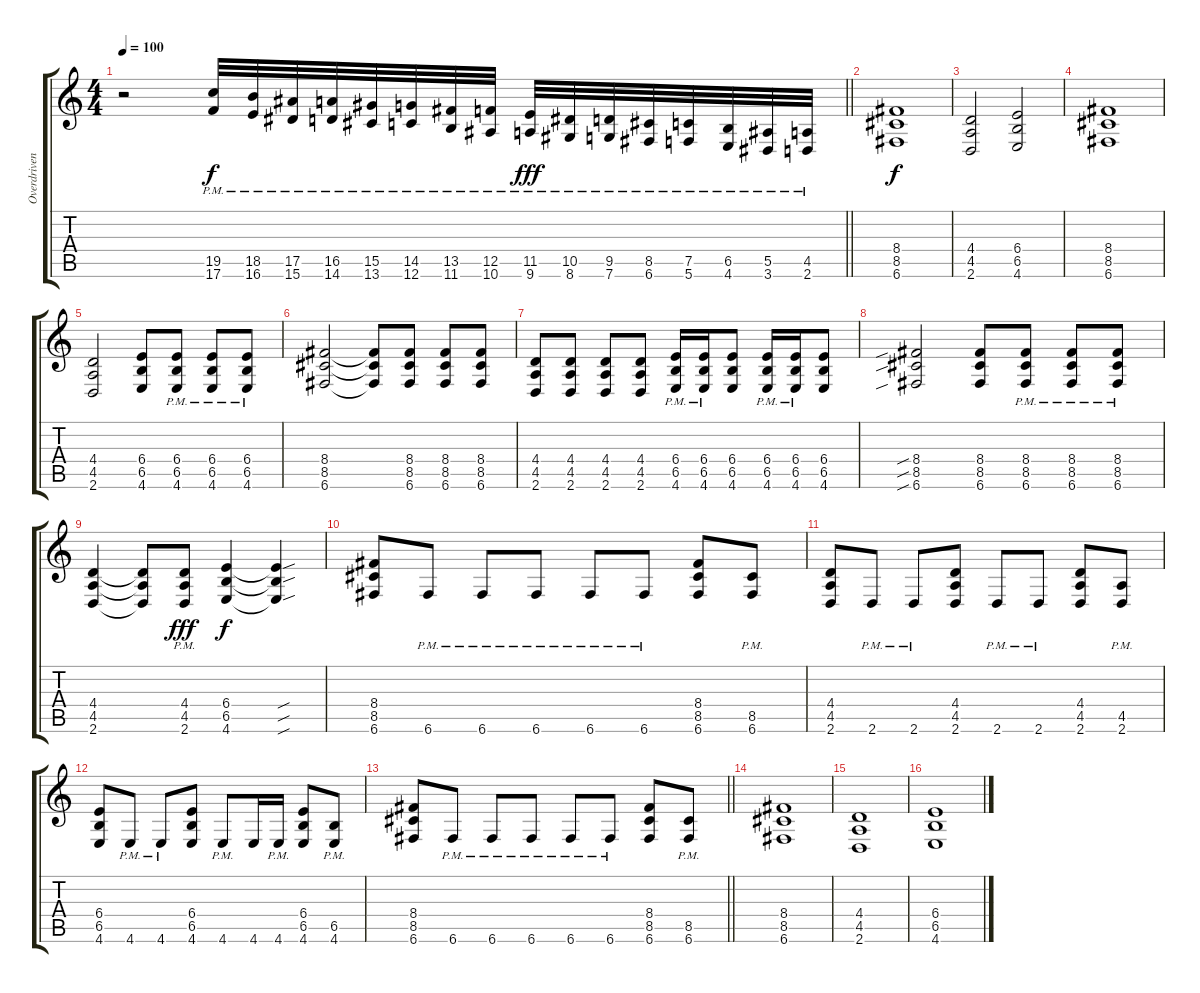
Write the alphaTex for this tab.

\track ("Overdriven Guitar 1" "Overdriven") {instrument overdrivenguitar}
\staff {score tabs}
\tuning (C4 G3 Eb3 Bb2 F2 C2) {hide}
\ts (4 4)
\tempo 100
\clef g2
\barLineRight lightlight
\ks c
r.2{dy f} (19.5{pm} 17.6{pm}).32 (18.5{pm} 16.6{pm}).32 (17.5{pm} 15.6{pm}).32 (16.5{pm} 14.6{pm}).32 (15.5{pm} 13.6{pm}).32 (14.5{pm} 12.6{pm}).32 (13.5{pm} 11.6{pm}).32 (12.5{pm} 10.6{pm}).32 (11.5{pm} 9.6{pm}).32{dy fff} (10.5{pm} 8.6{pm}).32 (9.5{pm} 7.6{pm}).32 (8.5{pm} 6.6{pm}).32 (7.5{pm} 5.6{pm}).32 (6.5{pm} 4.6{pm}).32 (5.5{pm} 3.6{pm}).32 (4.5{pm} 2.6{pm}).32 |
(8.4 8.5 6.6).1{dy f} |
(4.4 4.5 2.6).2 (6.4 6.5 4.6).2 |
(8.4 8.5 6.6).1 |
(4.4 4.5 2.6).2 (6.4 6.5 4.6).8 (6.4{pm} 6.5{pm} 4.6{pm}).8 (6.4{pm} 6.5{pm} 4.6{pm}).8 (6.4{pm} 6.5{pm} 4.6{pm}).8 |
(8.4 8.5 6.6).2 (8.4{t} 8.5{t} 6.6{t}).8 (8.4 8.5 6.6).8 (8.4 8.5 6.6).8 (8.4 8.5 6.6).8 |
(4.4 4.5 2.6).8 (4.4 4.5 2.6).8 (4.4 4.5 2.6).8 (4.4 4.5 2.6).8 (6.4{pm} 6.5{pm} 4.6{pm}).16 (6.4{pm} 6.5{pm} 4.6{pm}).16 (6.4 6.5 4.6).8 (6.4{pm} 6.5{pm} 4.6{pm}).16 (6.4{pm} 6.5{pm} 4.6{pm}).16 (6.4 6.5 4.6).8 |
(8.4{sib} 8.5{sib} 6.6{sib}).2 (8.4 8.5 6.6).8 (8.4{pm} 8.5{pm} 6.6{pm}).8 (8.4{pm} 8.5{pm} 6.6{pm}).8 (8.4{pm} 8.5{pm} 6.6{pm}).8 |
(4.4 4.5 2.6).4 (4.4{t} 4.5{t} 2.6{t}).8 (4.4{pm} 4.5{pm} 2.6{pm}).8{dy fff} (6.4 6.5 4.6).4{dy f} (6.4{sou t} 6.5{sou t} 4.6{sou t}).4 |
(8.4 8.5 6.6).8 6.6{pm}.8 6.6{pm}.8 6.6{pm}.8 6.6{pm}.8 6.6{pm}.8 (8.4 8.5 6.6).8 (8.5{pm} 6.6{pm}).8 |
(4.4 4.5 2.6).8 2.6{pm}.8 2.6{pm}.8 (4.4 4.5 2.6).8 2.6{pm}.8 2.6{pm}.8 (4.4 4.5 2.6).8 (4.5{pm} 2.6{pm}).8 |
(6.4 6.5 4.6).8 4.6{pm}.8 4.6{pm}.8 (6.4 6.5 4.6).8 4.6{pm}.8 4.6.16 4.6{pm}.16 (6.4 6.5 4.6).8 (6.5{pm} 4.6{pm}).8 |
\barLineRight lightlight
(8.4 8.5 6.6).8 6.6{pm}.8 6.6{pm}.8 6.6{pm}.8 6.6{pm}.8 6.6{pm}.8 (8.4 8.5 6.6).8 (8.5{pm} 6.6{pm}).8 |
(8.4 8.5 6.6).1 |
(4.4 4.5 2.6).1 |
(6.4 6.5 4.6).1
